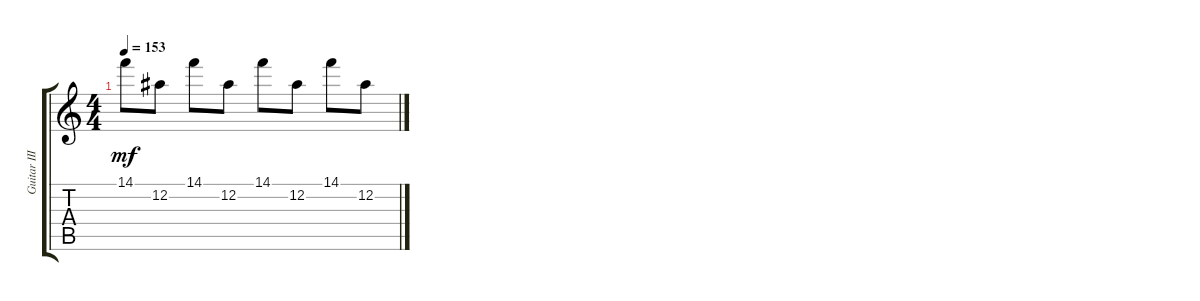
\track ("Guitar III - (High Clean) Jade" "Guitar III") {instrument electricguitarclean}
\staff {score tabs}
\tuning (Eb4 Bb3 Gb3 Db3 Ab2 Eb2) {hide}
\ts (4 4)
\tempo 153
\clef g2
\ks c
14.1.8{dy mf} 12.2.8 14.1.8 12.2.8 14.1.8 12.2.8 14.1.8 12.2.8
